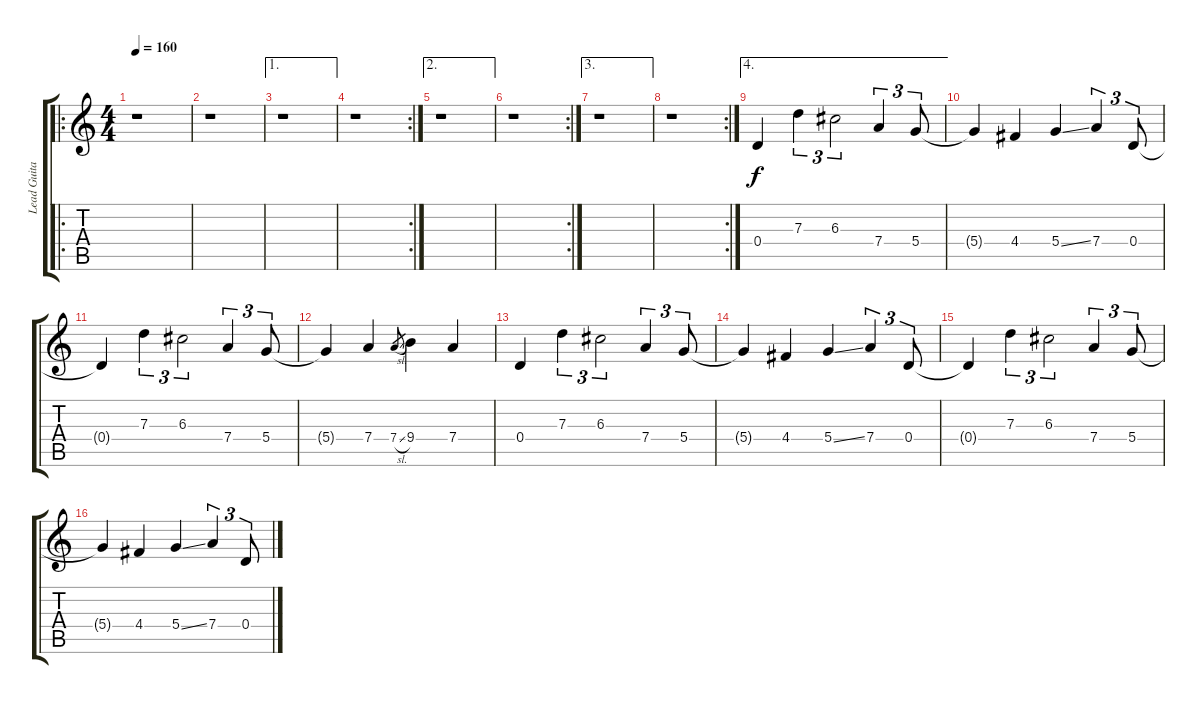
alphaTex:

\track ("Lead Guitar" "Lead Guita") {instrument distortionguitar}
\staff {score tabs}
\tuning (E4 B3 G3 D3 A2 E2) {hide}
\ro
\ts (4 4)
\tempo 160
\clef g2
\ks c
r.1{dy f} |
r.1 |
\ae 1
r.1 |
\rc 2
r.1 |
\ae 2
r.1 |
\rc 2
r.1 |
\ae 3
r.1 |
\rc 2
r.1 |
\ae 4
0.4.4 7.3.4{tu (3 2)} 6.3.2{tu (3 2)} 7.4.4{tu (3 2)} 5.4.8{tu (3 2)} |
5.4{t}.4 4.4.4 5.4{ss}.4 7.4.4{tu (3 2)} 0.4.8{tu (3 2)} |
0.4{t}.4 7.3.4{tu (3 2)} 6.3.2{tu (3 2)} 7.4.4{tu (3 2)} 5.4.8{tu (3 2)} |
5.4{t}.4 7.4.4 7.4{sl}.8{gr} 9.4.4 7.4.4 |
0.4.4 7.3.4{tu (3 2)} 6.3.2{tu (3 2)} 7.4.4{tu (3 2)} 5.4.8{tu (3 2)} |
5.4{t}.4 4.4.4 5.4{ss}.4 7.4.4{tu (3 2)} 0.4.8{tu (3 2)} |
0.4{t}.4 7.3.4{tu (3 2)} 6.3.2{tu (3 2)} 7.4.4{tu (3 2)} 5.4.8{tu (3 2)} |
5.4{t}.4 4.4.4 5.4{ss}.4 7.4.4{tu (3 2)} 0.4.8{tu (3 2)}
